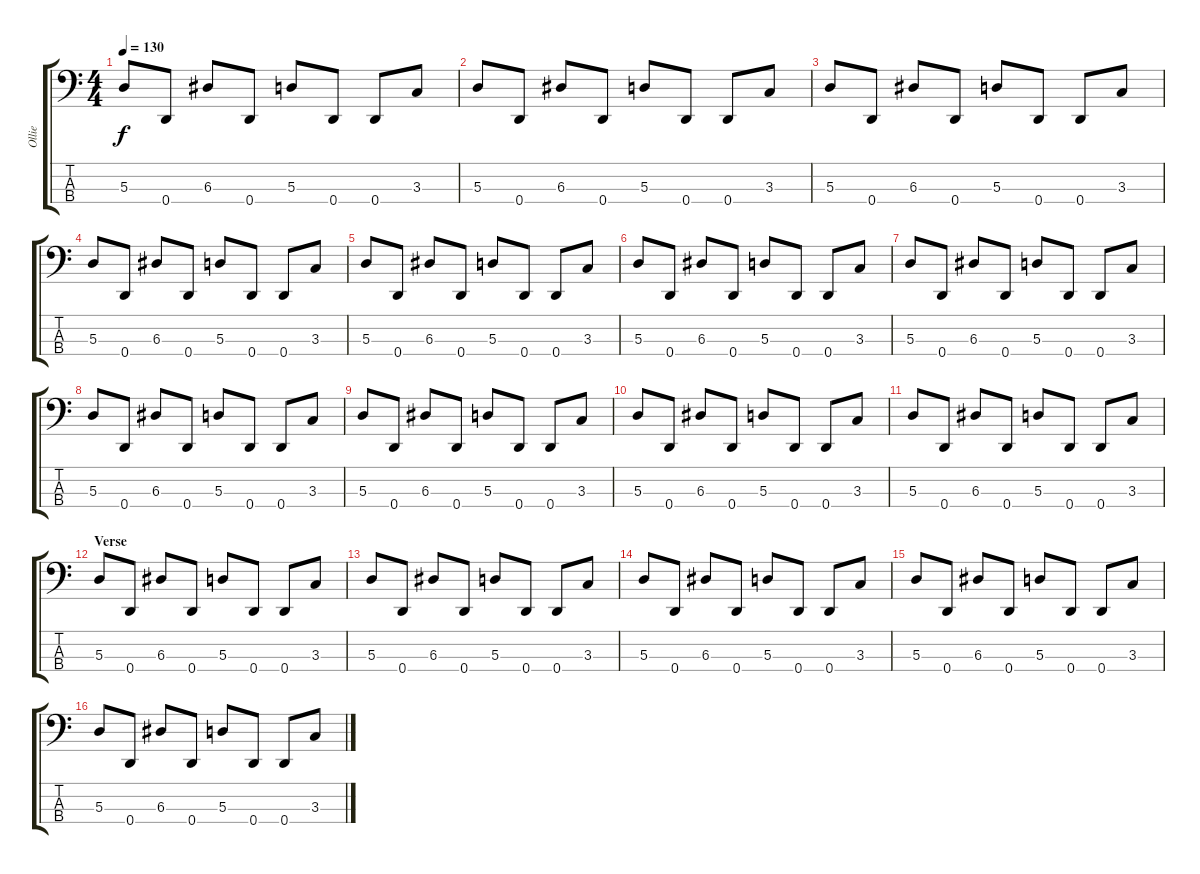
\track ("Ollie" "Ollie") {instrument electricbassfinger}
\staff {score tabs}
\tuning (G2 D2 A1 D1) {hide}
\ts (4 4)
\tempo 130
\clef f4
\ks c
5.3.8{dy f} 0.4.8 6.3.8 0.4.8 5.3.8 0.4.8 0.4.8 3.3.8 |
5.3.8 0.4.8 6.3.8 0.4.8 5.3.8 0.4.8 0.4.8 3.3.8 |
5.3.8 0.4.8 6.3.8 0.4.8 5.3.8 0.4.8 0.4.8 3.3.8 |
5.3.8 0.4.8 6.3.8 0.4.8 5.3.8 0.4.8 0.4.8 3.3.8 |
5.3.8 0.4.8 6.3.8 0.4.8 5.3.8 0.4.8 0.4.8 3.3.8 |
5.3.8 0.4.8 6.3.8 0.4.8 5.3.8 0.4.8 0.4.8 3.3.8 |
5.3.8 0.4.8 6.3.8 0.4.8 5.3.8 0.4.8 0.4.8 3.3.8 |
5.3.8 0.4.8 6.3.8 0.4.8 5.3.8 0.4.8 0.4.8 3.3.8 |
5.3.8 0.4.8 6.3.8 0.4.8 5.3.8 0.4.8 0.4.8 3.3.8 |
5.3.8 0.4.8 6.3.8 0.4.8 5.3.8 0.4.8 0.4.8 3.3.8 |
5.3.8 0.4.8 6.3.8 0.4.8 5.3.8 0.4.8 0.4.8 3.3.8 |
\section ("" "Verse")
5.3.8 0.4.8 6.3.8 0.4.8 5.3.8 0.4.8 0.4.8 3.3.8 |
5.3.8 0.4.8 6.3.8 0.4.8 5.3.8 0.4.8 0.4.8 3.3.8 |
5.3.8 0.4.8 6.3.8 0.4.8 5.3.8 0.4.8 0.4.8 3.3.8 |
5.3.8 0.4.8 6.3.8 0.4.8 5.3.8 0.4.8 0.4.8 3.3.8 |
5.3.8 0.4.8 6.3.8 0.4.8 5.3.8 0.4.8 0.4.8 3.3.8
